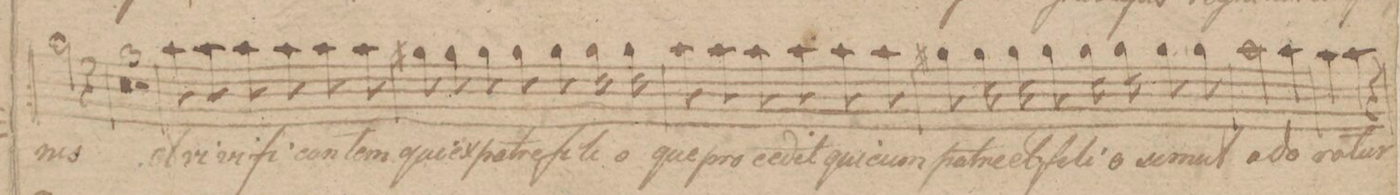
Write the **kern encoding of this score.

**kern	**text
*I"Alto	*
*clefC3	*
*k[f#c#]	*
*met(c|)	*
*M3/4	*
2a\	-nis
4r	.
=184	=184
1.r	.
=185	=185
=186	=186
2.r	.
=187	=187
8b\	Et
8b\	vi-
8b\	-vi-
8b\	-fi-
8b\	-can-
8b\	-tem
=188	=188
8a#X\	qui
8a#\	ex
8a#\	pat-
8a#\	-re
8a#\	fi-
16a#\	-li-
16a#\	-o-
=189	=189
8b\	que
8b\	pro-
8b\	-ce-
8b\	-dit
8b\	qui
8b\	cum
=190	=190
8a#X\	pat-
16a#\	-re
16a#\	et
8a#\	fi-
16a#\	-li-
16a#\	-o
8a#\	si-
8a#\	-mul
=191	=191
2b\	a-
4b\	-do-
=192	=192
4b\	-ra-
4b\	-tur
4r	.
=193	=193
*-	*-
